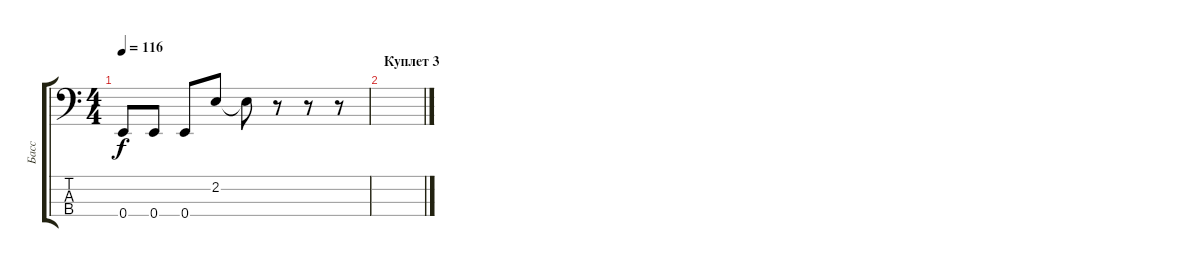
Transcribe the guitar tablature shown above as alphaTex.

\track ("Басс" "Басс") {instrument electricbasspick}
\staff {score tabs}
\tuning (G2 D2 A1 E1) {hide}
\ts (4 4)
\tempo 116
\clef f4
\ks c
0.4.8{dy f} 0.4.8 0.4.8 2.2.8 2.2{t}.8 r.8 r.8 r.8 |
\section ("" "Куплет 3")
